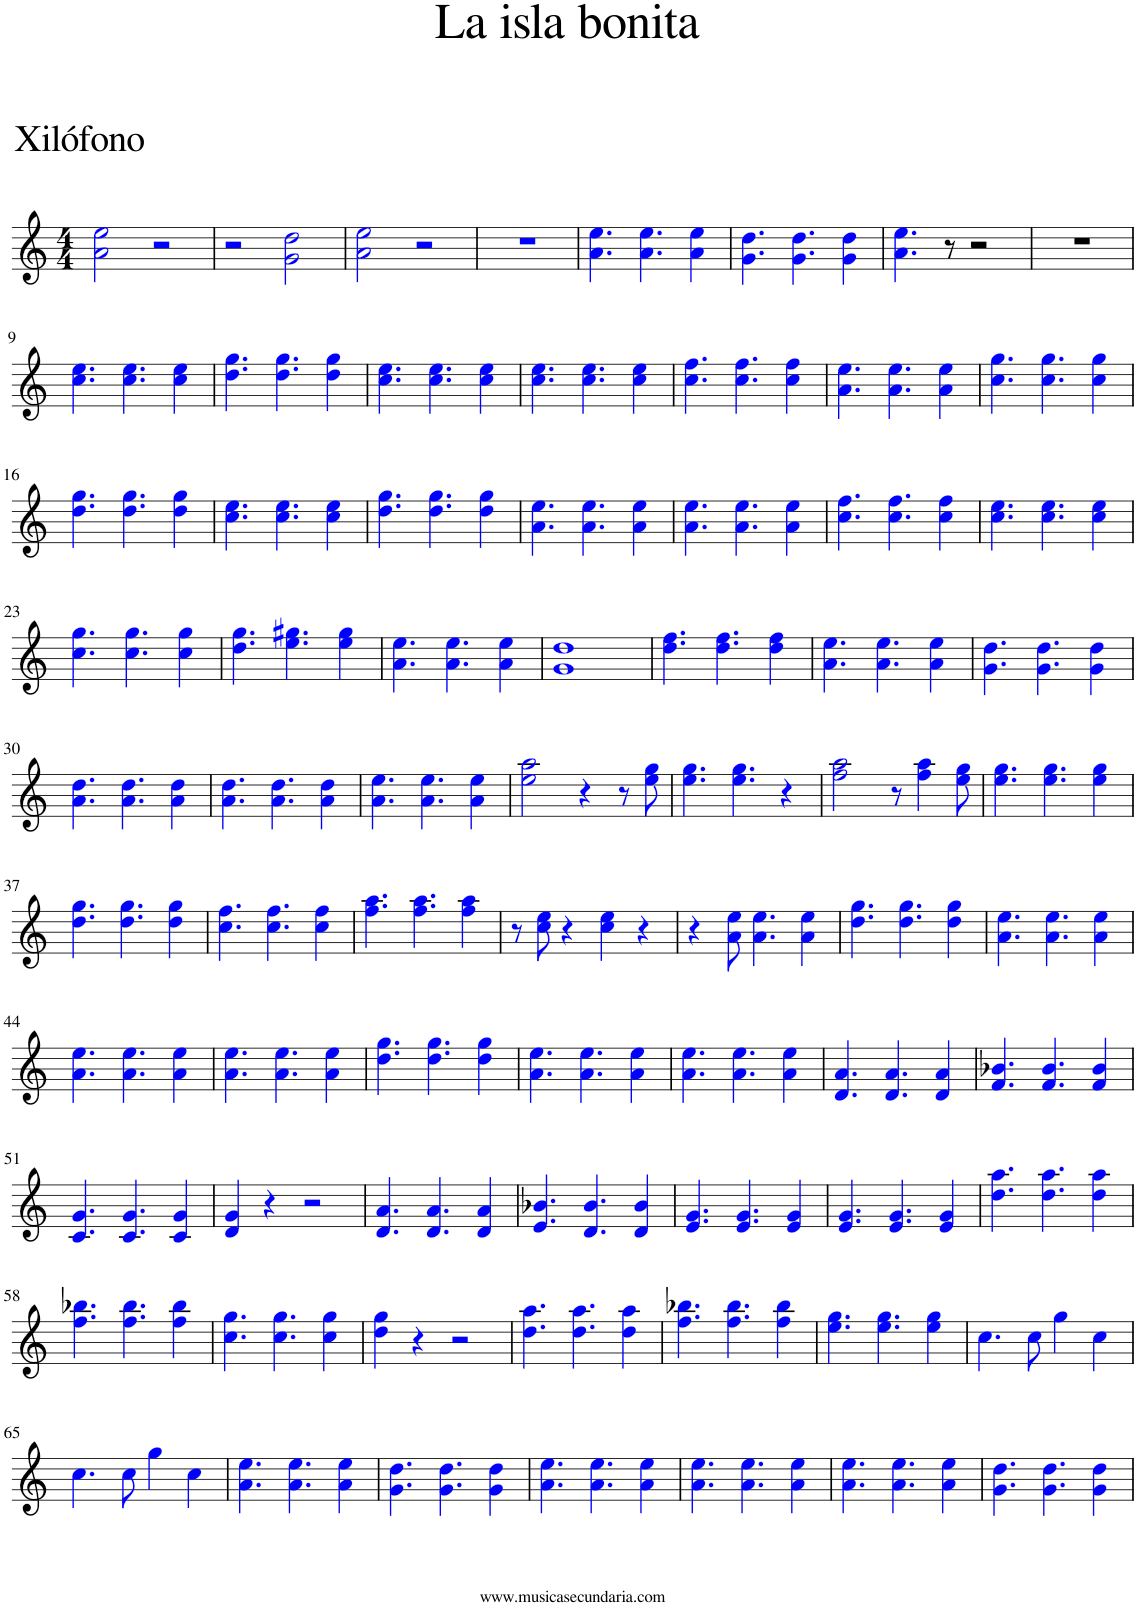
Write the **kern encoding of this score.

**kern
*part1
*staff1
*I"Xilófono
*I'Xil.
*clefG2
*Trd-7c-12
*k[]
*M4/4
=1
2ai\ 2eei\
2r
=2
2r
2gi\ 2ddi\
=3
2ai\ 2eei\
2r
=4
1r
=5
4.ai\ 4.eei\
4.ai\ 4.eei\
4ai\ 4eei\
=6
4.gi\ 4.ddi\
4.gi\ 4.ddi\
4gi\ 4ddi\
=7
4.ai\ 4.eei\
8r
2r
=8
1r
!!LO:LB:g=z
=9
4.cci\ 4.eei\
4.cci\ 4.eei\
4cci\ 4eei\
=10
4.ddi\ 4.ggi\
4.ddi\ 4.ggi\
4ddi\ 4ggi\
=11
4.cci\ 4.eei\
4.cci\ 4.eei\
4cci\ 4eei\
=12
4.cci\ 4.eei\
4.cci\ 4.eei\
4cci\ 4eei\
=13
4.cci\ 4.ffi\
4.cci\ 4.ffi\
4cci\ 4ffi\
=14
4.ai\ 4.eei\
4.ai\ 4.eei\
4ai\ 4eei\
=15
4.cci\ 4.ggi\
4.cci\ 4.ggi\
4cci\ 4ggi\
!!LO:LB:g=z
=16
4.ddi\ 4.ggi\
4.ddi\ 4.ggi\
4ddi\ 4ggi\
=17
4.cci\ 4.eei\
4.cci\ 4.eei\
4cci\ 4eei\
=18
4.ddi\ 4.ggi\
4.ddi\ 4.ggi\
4ddi\ 4ggi\
=19
4.ai\ 4.eei\
4.ai\ 4.eei\
4ai\ 4eei\
=20
4.ai\ 4.eei\
4.ai\ 4.eei\
4ai\ 4eei\
=21
4.cci\ 4.ffi\
4.cci\ 4.ffi\
4cci\ 4ffi\
=22
4.cci\ 4.eei\
4.cci\ 4.eei\
4cci\ 4eei\
!!LO:LB:g=z
=23
4.cci\ 4.ggi\
4.cci\ 4.ggi\
4cci\ 4ggi\
=24
4.ddi\ 4.ggi\
4.eei\ 4.gg#Xi\
4eei\ 4gg#i\
=25
4.ai\ 4.eei\
4.ai\ 4.eei\
4ai\ 4eei\
=26
1gi 1ddi
=27
4.ddi\ 4.ffi\
4.ddi\ 4.ffi\
4ddi\ 4ffi\
=28
4.ai\ 4.eei\
4.ai\ 4.eei\
4ai\ 4eei\
=29
4.gi\ 4.ddi\
4.gi\ 4.ddi\
4gi\ 4ddi\
!!LO:LB:g=z
=30
4.ai\ 4.ddi\
4.ai\ 4.ddi\
4ai\ 4ddi\
=31
4.ai\ 4.ddi\
4.ai\ 4.ddi\
4ai\ 4ddi\
=32
4.ai\ 4.eei\
4.ai\ 4.eei\
4ai\ 4eei\
=33
2eei\ 2aai\
4r
8r
8eei\ 8ggi\
=34
4.eei\ 4.ggi\
4.eei\ 4.ggi\
4r
=35
2ffi\ 2aai\
8r
4ffi\ 4aai\
8eei\ 8ggi\
=36
4.eei\ 4.ggi\
4.eei\ 4.ggi\
4eei\ 4ggi\
!!LO:LB:g=z
=37
4.ddi\ 4.ggi\
4.ddi\ 4.ggi\
4ddi\ 4ggi\
=38
4.cci\ 4.ffi\
4.cci\ 4.ffi\
4cci\ 4ffi\
=39
4.ffi\ 4.aai\
4.ffi\ 4.aai\
4ffi\ 4aai\
=40
8r
8cci\ 8eei\
4r
4cci\ 4eei\
4r
=41
4r
8ai\ 8eei\
4.ai\ 4.eei\
4ai\ 4eei\
=42
4.ddi\ 4.ggi\
4.ddi\ 4.ggi\
4ddi\ 4ggi\
=43
4.ai\ 4.eei\
4.ai\ 4.eei\
4ai\ 4eei\
!!LO:LB:g=z
=44
4.ai\ 4.eei\
4.ai\ 4.eei\
4ai\ 4eei\
=45
4.ai\ 4.eei\
4.ai\ 4.eei\
4ai\ 4eei\
=46
4.ddi\ 4.ggi\
4.ddi\ 4.ggi\
4ddi\ 4ggi\
=47
4.ai\ 4.eei\
4.ai\ 4.eei\
4ai\ 4eei\
=48
4.ai\ 4.eei\
4.ai\ 4.eei\
4ai\ 4eei\
=49
4.di/ 4.ai/
4.di/ 4.ai/
4di/ 4ai/
=50
4.fi/ 4.b-Xi/
4.fi/ 4.b-i/
4fi/ 4b-i/
!!LO:LB:g=z
=51
4.ci/ 4.gi/
4.ci/ 4.gi/
4ci/ 4gi/
=52
4di/ 4gi/
4r
2r
=53
4.di/ 4.ai/
4.di/ 4.ai/
4di/ 4ai/
=54
4.ei/ 4.b-Xi/
4.di/ 4.b-i/
4di/ 4b-i/
=55
4.ei/ 4.gi/
4.ei/ 4.gi/
4ei/ 4gi/
=56
4.ei/ 4.gi/
4.ei/ 4.gi/
4ei/ 4gi/
=57
4.ddi\ 4.aai\
4.ddi\ 4.aai\
4ddi\ 4aai\
!!LO:LB:g=z
=58
4.ffi\ 4.bb-Xi\
4.ffi\ 4.bb-i\
4ffi\ 4bb-i\
=59
4.cci\ 4.ggi\
4.cci\ 4.ggi\
4cci\ 4ggi\
=60
4ddi\ 4ggi\
4r
2r
=61
4.ddi\ 4.aai\
4.ddi\ 4.aai\
4ddi\ 4aai\
=62
4.ffi\ 4.bb-Xi\
4.ffi\ 4.bb-i\
4ffi\ 4bb-i\
=63
4.eei\ 4.ggi\
4.eei\ 4.ggi\
4eei\ 4ggi\
=64
4.cci\
8cci\
4ggi\
4cci\
!!LO:LB:g=z
=65
4.cci\
8cci\
4ggi\
4cci\
=66
4.ai\ 4.eei\
4.ai\ 4.eei\
4ai\ 4eei\
=67
4.gi\ 4.ddi\
4.gi\ 4.ddi\
4gi\ 4ddi\
=68
4.ai\ 4.eei\
4.ai\ 4.eei\
4ai\ 4eei\
=69
4.ai\ 4.eei\
4.ai\ 4.eei\
4ai\ 4eei\
=70
4.ai\ 4.eei\
4.ai\ 4.eei\
4ai\ 4eei\
=71
4.gi\ 4.ddi\
4.gi\ 4.ddi\
4gi\ 4ddi\
=
*-
